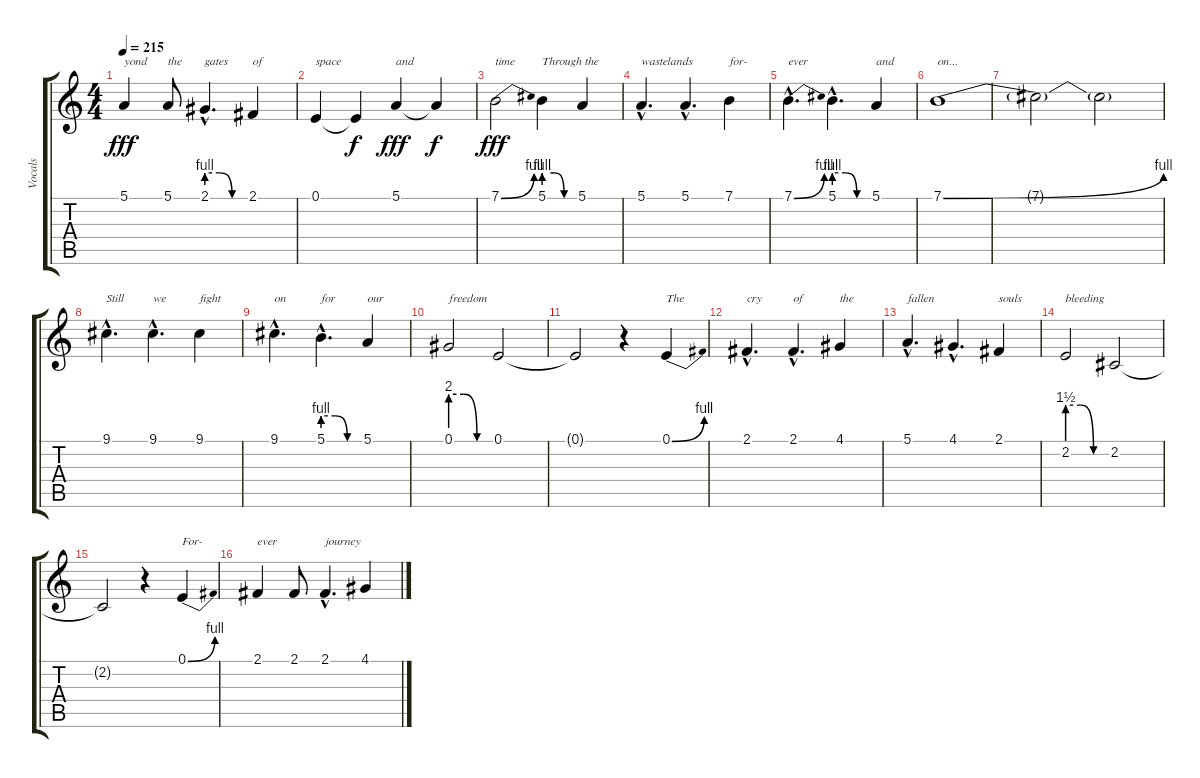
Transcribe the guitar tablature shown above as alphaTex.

\track ("Vocals" "Vocals") {instrument lead2sawtooth}
\staff {score tabs}
\tuning (E4 B3 G3 D3 A2 E2) {hide}
\ts (4 4)
\tempo 215
\clef g2
\ks c
5.1.4{txt "yond" dy fff} 5.1.8{txt "the"} 2.1{be (custom 0 4 20 4 40 0 60 0) hac}.4{d txt "gates"} 2.1.4{txt "of"} |
0.1.4{txt "space"} 0.1{t}.4{dy f} 5.1.4{txt "and" dy fff} 5.1{t}.4{dy f} |
7.1{be (bend 0 0 60 4)}.2{txt "time" dy fff} 5.1{be (custom 0 4 20 4 40 0 60 0)}.4{txt "Through the"} 5.1.4 |
5.1{hac}.4{d txt "wastelands"} 5.1{hac}.4{d} 7.1.4{txt "for-"} |
7.1{be (bend 0 0 60 4) hac}.4{d txt "ever"} 5.1{be (custom 0 4 20 4 40 0 60 0) hac}.4{d} 5.1.4{txt "and"} |
7.1{be (bend 0 0 60 4)}.1{txt "on..."} |
7.1{t}.2 7.1{t}.2 |
9.1{hac}.4{d txt "Still"} 9.1{hac}.4{d txt "we"} 9.1.4{txt "fight"} |
9.1{hac}.4{d txt "on"} 5.1{be (custom 0 4 20 4 40 0 60 0) hac}.4{d txt "for"} 5.1.4{txt "our"} |
0.1{be (custom 0 8 20 8 40 0 60 0)}.2{txt "freedom"} 0.1.2 |
0.1{t}.2 r.4 0.1{be (bend 0 0 60 4)}.4{txt "The"} |
2.1{hac}.4{d txt "cry"} 2.1{hac}.4{d txt "of"} 4.1.4{txt "the"} |
5.1{hac}.4{d txt "fallen"} 4.1{hac}.4{d} 2.1.4{txt "souls"} |
2.2{be (custom 0 6 20 6 40 0 60 0)}.2{txt "bleeding"} 2.2.2 |
2.2{t}.2 r.4 0.1{be (bend 0 0 60 4)}.4{txt "For-"} |
2.1.4{txt "ever"} 2.1.8 2.1{hac}.4{d txt "journey"} 4.1.4
